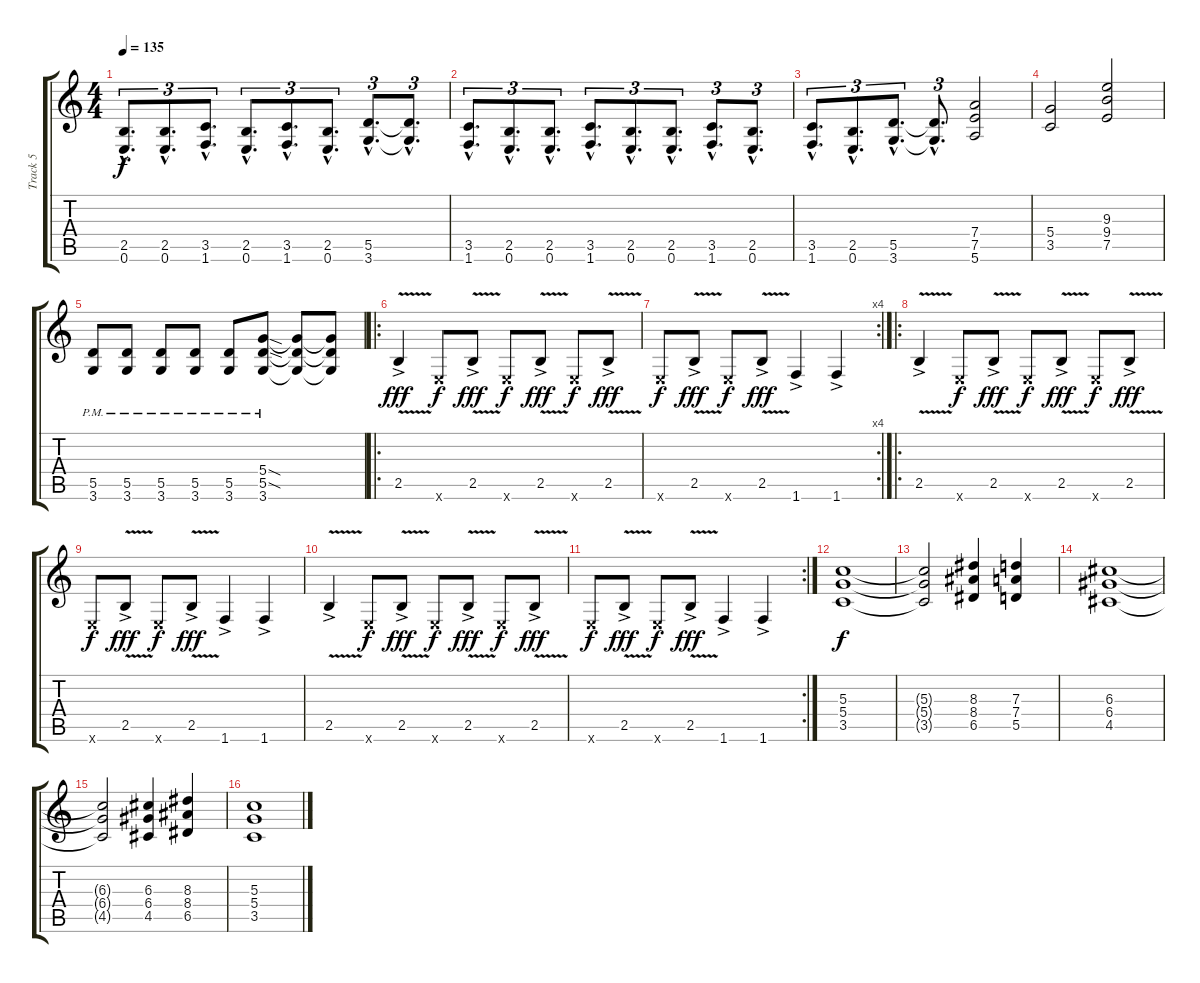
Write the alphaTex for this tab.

\track ("Track 5" "Track 5") {instrument overdrivenguitar}
\staff {score tabs}
\tuning (E4 B3 G3 D3 A2 E2) {hide}
\ts (4 4)
\tempo 135
\clef g2
\ks c
(2.5{hac} 0.6{hac}).8{d tu (3 2) dy f} (2.5{hac} 0.6{hac}).8{d tu (3 2)} (3.5{hac} 1.6{hac}).8{d tu (3 2)} (2.5{hac} 0.6{hac}).8{d tu (3 2)} (3.5{hac} 1.6{hac}).8{d tu (3 2)} (2.5{hac} 0.6{hac}).8{d tu (3 2)} (5.5{hac} 3.6{hac}).8{d tu (3 2)} (5.5{hac t} 3.6{hac t}).8{d tu (3 2)} |
(3.5{hac} 1.6{hac}).8{d tu (3 2)} (2.5{hac} 0.6{hac}).8{d tu (3 2)} (2.5{hac} 0.6{hac}).8{d tu (3 2)} (3.5{hac} 1.6{hac}).8{d tu (3 2)} (2.5{hac} 0.6{hac}).8{d tu (3 2)} (2.5{hac} 0.6{hac}).8{d tu (3 2)} (3.5{hac} 1.6{hac}).8{d tu (3 2)} (2.5{hac} 0.6{hac}).8{d tu (3 2)} |
(3.5{hac} 1.6{hac}).8{d tu (3 2)} (2.5{hac} 0.6{hac}).8{d tu (3 2)} (5.5{hac} 3.6{hac}).8{d tu (3 2)} (5.5{hac t} 3.6{hac t}).8{d tu (3 2)} (7.4 7.5 5.6).2 |
(5.4 3.5).2 (9.3 9.4 7.5).2 |
(5.5{pm} 3.6{pm}).8 (5.5{pm} 3.6{pm}).8 (5.5{pm} 3.6{pm}).8 (5.5{pm} 3.6{pm}).8 (5.5{pm} 3.6{pm}).8 (5.4{sod} 5.5{sod} 3.6{pm}).8 (5.4{t} 5.5{t} 3.6{t}).8 (5.4{t} 5.5{t} 3.6{t}).8 |
\ro
2.5{v ac}.4{dy fff} 0.6{x}.8{dy f} 2.5{v ac}.8{dy fff} 0.6{x}.8{dy f} 2.5{v ac}.8{dy fff} 0.6{x}.8{dy f} 2.5{v ac}.8{dy fff} |
\rc 4
0.6{x}.8{dy f} 2.5{v ac}.8{dy fff} 0.6{x}.8{dy f} 2.5{v ac}.8{dy fff} 1.6{ac}.4 1.6{ac}.4 |
\ro
2.5{v ac}.4 0.6{x}.8{dy f} 2.5{v ac}.8{dy fff} 0.6{x}.8{dy f} 2.5{v ac}.8{dy fff} 0.6{x}.8{dy f} 2.5{v ac}.8{dy fff} |
0.6{x}.8{dy f} 2.5{v ac}.8{dy fff} 0.6{x}.8{dy f} 2.5{v ac}.8{dy fff} 1.6{ac}.4 1.6{ac}.4 |
2.5{v ac}.4 0.6{x}.8{dy f} 2.5{v ac}.8{dy fff} 0.6{x}.8{dy f} 2.5{v ac}.8{dy fff} 0.6{x}.8{dy f} 2.5{v ac}.8{dy fff} |
\rc 2
0.6{x}.8{dy f} 2.5{v ac}.8{dy fff} 0.6{x}.8{dy f} 2.5{v ac}.8{dy fff} 1.6{ac}.4 1.6{ac}.4 |
(5.3 5.4 3.5).1{dy f} |
(5.3{t} 5.4{t} 3.5{t}).2 (8.3 8.4 6.5).4 (7.3 7.4 5.5).4 |
(6.3 6.4 4.5).1 |
(6.3{t} 6.4{t} 4.5{t}).2 (6.3 6.4 4.5).4 (8.3 8.4 6.5).4 |
(5.3 5.4 3.5).1
